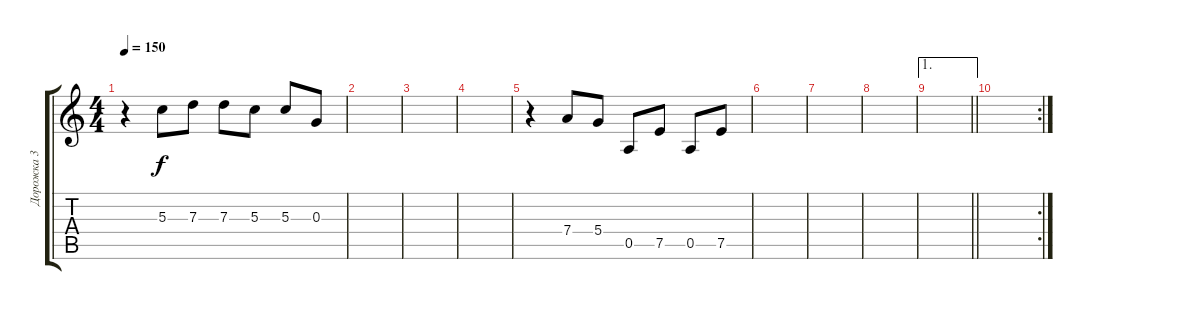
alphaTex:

\track ("Дорожка 3" "Дорожка 3") {instrument acousticguitarsteel}
\staff {score tabs}
\tuning (E4 B3 G3 D3 A2 E2) {hide}
\ts (4 4)
\tempo 150
\clef g2
\ks c
r.4{dy f} 5.3.8 7.3.8 7.3.8 5.3.8 5.3.8 0.3.8 |
|
|
|
r.4 7.4.8 5.4.8 0.5.8 7.5.8 0.5.8 7.5.8 |
|
|
|
\ae 1
\barLineRight lightlight
|
\rc 2
